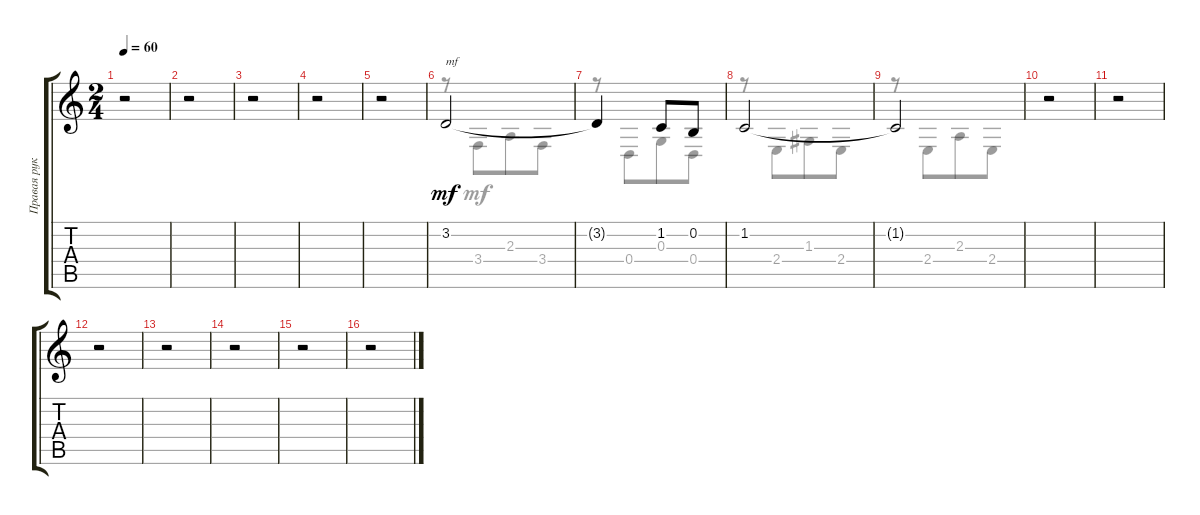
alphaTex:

\track ("Правая рука" "Правая рук") {instrument brightacousticpiano}
\staff {score tabs}
\tuning (E4 B3 G3 D3 A2 E2) {hide}
\voice
\ts (2 4)
\tempo 60
\clef g2
\ks c
r.2{dy mf} |
r.2 |
r.2 |
r.2 |
r.2 |
3.2.2{txt "mf"} |
3.2{t}.4 1.2.8 0.2.8 |
1.2.2 |
1.2{t}.2 |
r.2 |
r.2 |
r.2 |
r.2 |
r.2 |
r.2 |
r.2
\voice
\clef g2
\ottava regular
\simile none
\ks c
|
|
|
|
|
r.8 3.4.8{beam merge} 2.3.8 3.4.8 |
r.8 0.4.8{beam merge} 0.3.8 0.4.8 |
r.8 2.4.8{beam merge} 1.3.8 2.4.8 |
r.8 2.4.8{beam merge} 2.3.8 2.4.8 |
|
|
|
|
|
|
